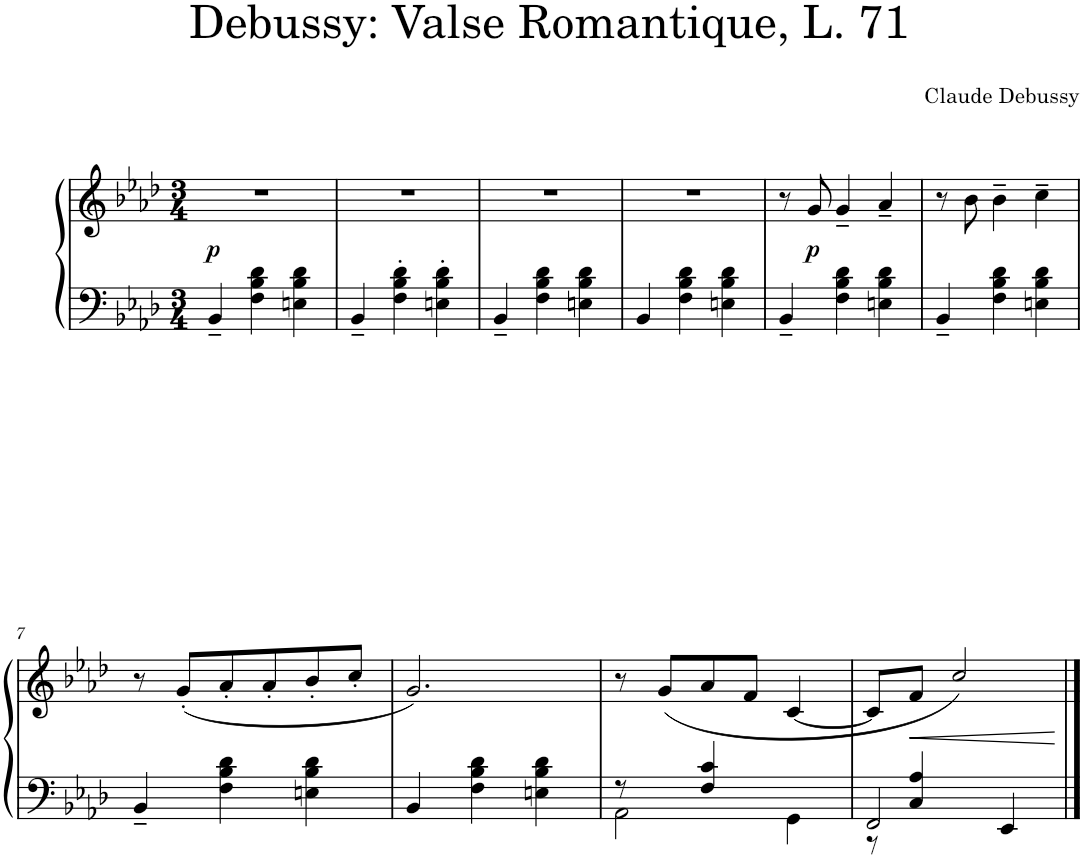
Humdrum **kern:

**kern	**kern	**dynam
*part1	*part1	*part1
*staff2	*staff1	*staff1/2
*I"Piano	*	*
*I'Pno.	*	*
*clefF4	*clefG2	*
*k[b-e-a-d-]	*k[b-e-a-d-]	*
*M3/4	*M3/4	*
=1	=1	=1
!	!	!LO:DY:a=2
4BB-~/	2.r	p
4F\ 4B-\ 4d-\	.	.
4En\ 4B-\ 4d-\	.	.
=2	=2	=2
4BB-~/	2.r	.
4F\' 4B-\' 4d-\'	.	.
4En\' 4B-\' 4d-\'	.	.
=3	=3	=3
4BB-~/	2.r	.
4F\ 4B-\ 4d-\	.	.
4En\ 4B-\ 4d-\	.	.
=4	=4	=4
4BB-/	2.r	.
4F\ 4B-\ 4d-\	.	.
4En\ 4B-\ 4d-\	.	.
=5	=5	=5
4BB-~/	8r	.
!	!	!LO:DY:b
.	8g/	p
4F\ 4B-\ 4d-\	4g~/	.
4En\ 4B-\ 4d-\	4a-~/	.
=6	=6	=6
4BB-~/	8r	.
.	8b-\	.
4F\ 4B-\ 4d-\	4b-~\	.
4En\ 4B-\ 4d-\	4cc~\	.
!!LO:LB:g=z
=7	=7	=7
4BB-~/	8r	.
.	(<8g'/L	.
4F\ 4B-\ 4d-\	8a-'/	.
.	8a-'/	.
4En\ 4B-\ 4d-\	8b-'/	.
.	8cc'/J	.
=8	=8	=8
4BB-/	2.g/)	.
4F\ 4B-\ 4d-\	.	.
4En\ 4B-\ 4d-\	.	.
=9	=9	=9
*^	*	*
8r	2AA-\	8r	.
8ryy	.	(<8g/L	.
4F/ 4c/	.	8a-/	.
.	.	8f/J	.
4ryy	4GG\	[4c/	.
=10	=10	=10	=10
2FF/	8r	8c/L]	.
!	!	!	!LO:HP:b
.	4C/ 4A-/	8f/J	<
.	.	2cc/)	.
.	8ryy	.	.
4EE-/	4ryy	.	.
*v	*v	*	*
.	.	[
==	==	==
*-	*-	*-
